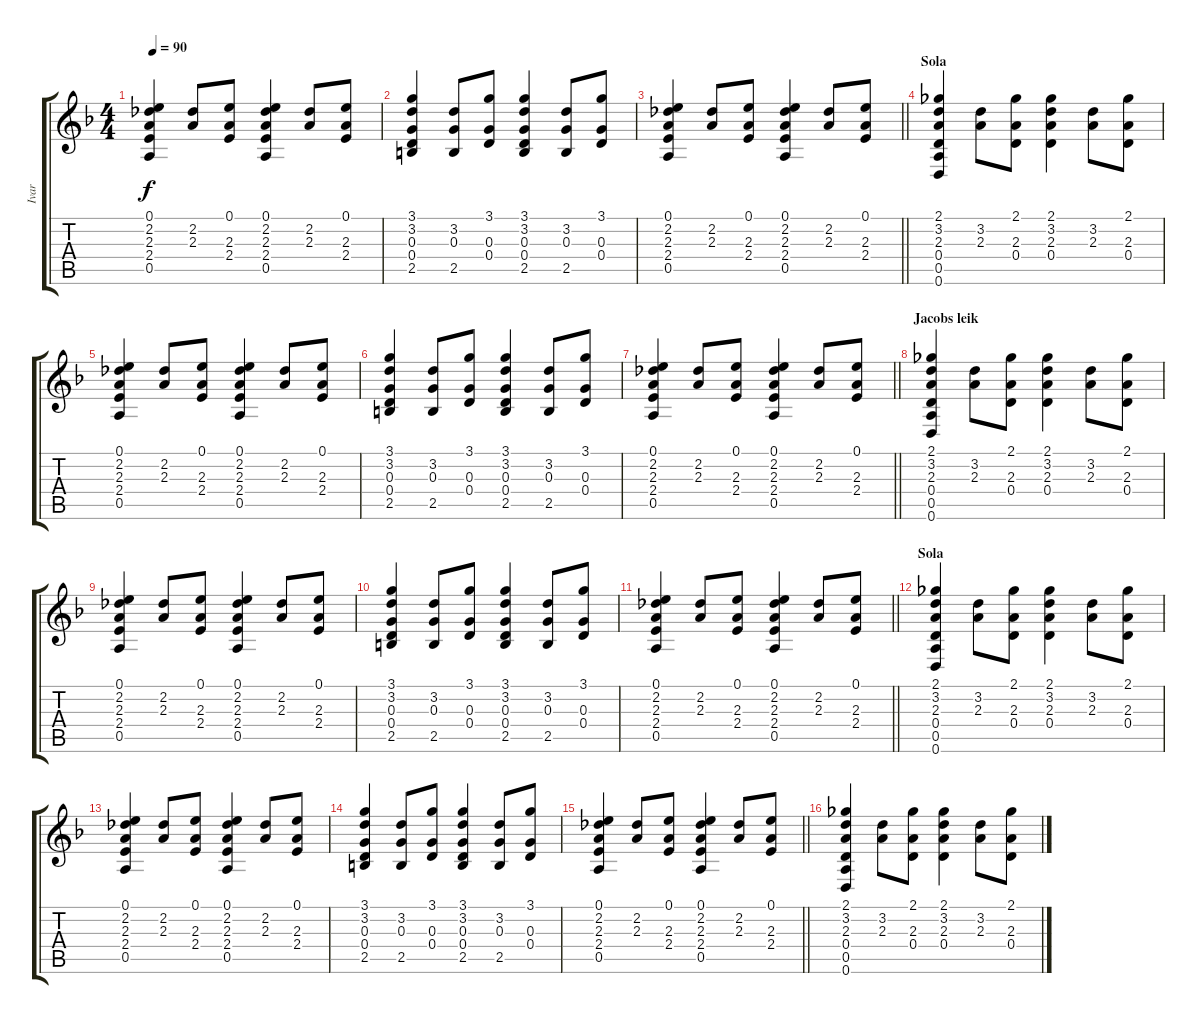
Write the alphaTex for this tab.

\track ("Ivar" "Ivar") {instrument electricguitarjazz}
\staff {score tabs}
\tuning (E4 B3 G3 D3 A2 D2) {hide}
\ts (4 4)
\tempo 90
\clef g2
\ks dminor
(0.1 2.2 2.3 2.4 0.5).4{dy f} (2.2 2.3).8 (0.1 2.3 2.4).8 (0.1 2.2 2.3 2.4 0.5).4 (2.2 2.3).8 (0.1 2.3 2.4).8 |
(3.1 3.2 0.3 0.4 2.5).4 (3.2 0.3 2.5).8 (3.1 0.3 0.4).8 (3.1 3.2 0.3 0.4 2.5).4 (3.2 0.3 2.5).8 (3.1 0.3 0.4).8 |
\barLineRight lightlight
(0.1 2.2 2.3 2.4 0.5).4 (2.2 2.3).8 (0.1 2.3 2.4).8 (0.1 2.2 2.3 2.4 0.5).4 (2.2 2.3).8 (0.1 2.3 2.4).8 |
\section ("" "Sola")
(2.1 3.2 2.3 0.4 0.5 0.6).4 (3.2 2.3).8 (2.1 2.3 0.4).8 (2.1 3.2 2.3 0.4).4 (3.2 2.3).8 (2.1 2.3 0.4).8 |
(0.1 2.2 2.3 2.4 0.5).4 (2.2 2.3).8 (0.1 2.3 2.4).8 (0.1 2.2 2.3 2.4 0.5).4 (2.2 2.3).8 (0.1 2.3 2.4).8 |
(3.1 3.2 0.3 0.4 2.5).4 (3.2 0.3 2.5).8 (3.1 0.3 0.4).8 (3.1 3.2 0.3 0.4 2.5).4 (3.2 0.3 2.5).8 (3.1 0.3 0.4).8 |
\barLineRight lightlight
(0.1 2.2 2.3 2.4 0.5).4 (2.2 2.3).8 (0.1 2.3 2.4).8 (0.1 2.2 2.3 2.4 0.5).4 (2.2 2.3).8 (0.1 2.3 2.4).8 |
\section ("" "Jacobs leik")
(2.1 3.2 2.3 0.4 0.5 0.6).4 (3.2 2.3).8 (2.1 2.3 0.4).8 (2.1 3.2 2.3 0.4).4 (3.2 2.3).8 (2.1 2.3 0.4).8 |
(0.1 2.2 2.3 2.4 0.5).4 (2.2 2.3).8 (0.1 2.3 2.4).8 (0.1 2.2 2.3 2.4 0.5).4 (2.2 2.3).8 (0.1 2.3 2.4).8 |
(3.1 3.2 0.3 0.4 2.5).4 (3.2 0.3 2.5).8 (3.1 0.3 0.4).8 (3.1 3.2 0.3 0.4 2.5).4 (3.2 0.3 2.5).8 (3.1 0.3 0.4).8 |
\barLineRight lightlight
(0.1 2.2 2.3 2.4 0.5).4 (2.2 2.3).8 (0.1 2.3 2.4).8 (0.1 2.2 2.3 2.4 0.5).4 (2.2 2.3).8 (0.1 2.3 2.4).8 |
\section ("" "Sola")
(2.1 3.2 2.3 0.4 0.5 0.6).4 (3.2 2.3).8 (2.1 2.3 0.4).8 (2.1 3.2 2.3 0.4).4 (3.2 2.3).8 (2.1 2.3 0.4).8 |
(0.1 2.2 2.3 2.4 0.5).4 (2.2 2.3).8 (0.1 2.3 2.4).8 (0.1 2.2 2.3 2.4 0.5).4 (2.2 2.3).8 (0.1 2.3 2.4).8 |
(3.1 3.2 0.3 0.4 2.5).4 (3.2 0.3 2.5).8 (3.1 0.3 0.4).8 (3.1 3.2 0.3 0.4 2.5).4 (3.2 0.3 2.5).8 (3.1 0.3 0.4).8 |
\barLineRight lightlight
(0.1 2.2 2.3 2.4 0.5).4 (2.2 2.3).8 (0.1 2.3 2.4).8 (0.1 2.2 2.3 2.4 0.5).4 (2.2 2.3).8 (0.1 2.3 2.4).8 |
(2.1 3.2 2.3 0.4 0.5 0.6).4 (3.2 2.3).8 (2.1 2.3 0.4).8 (2.1 3.2 2.3 0.4).4 (3.2 2.3).8 (2.1 2.3 0.4).8
